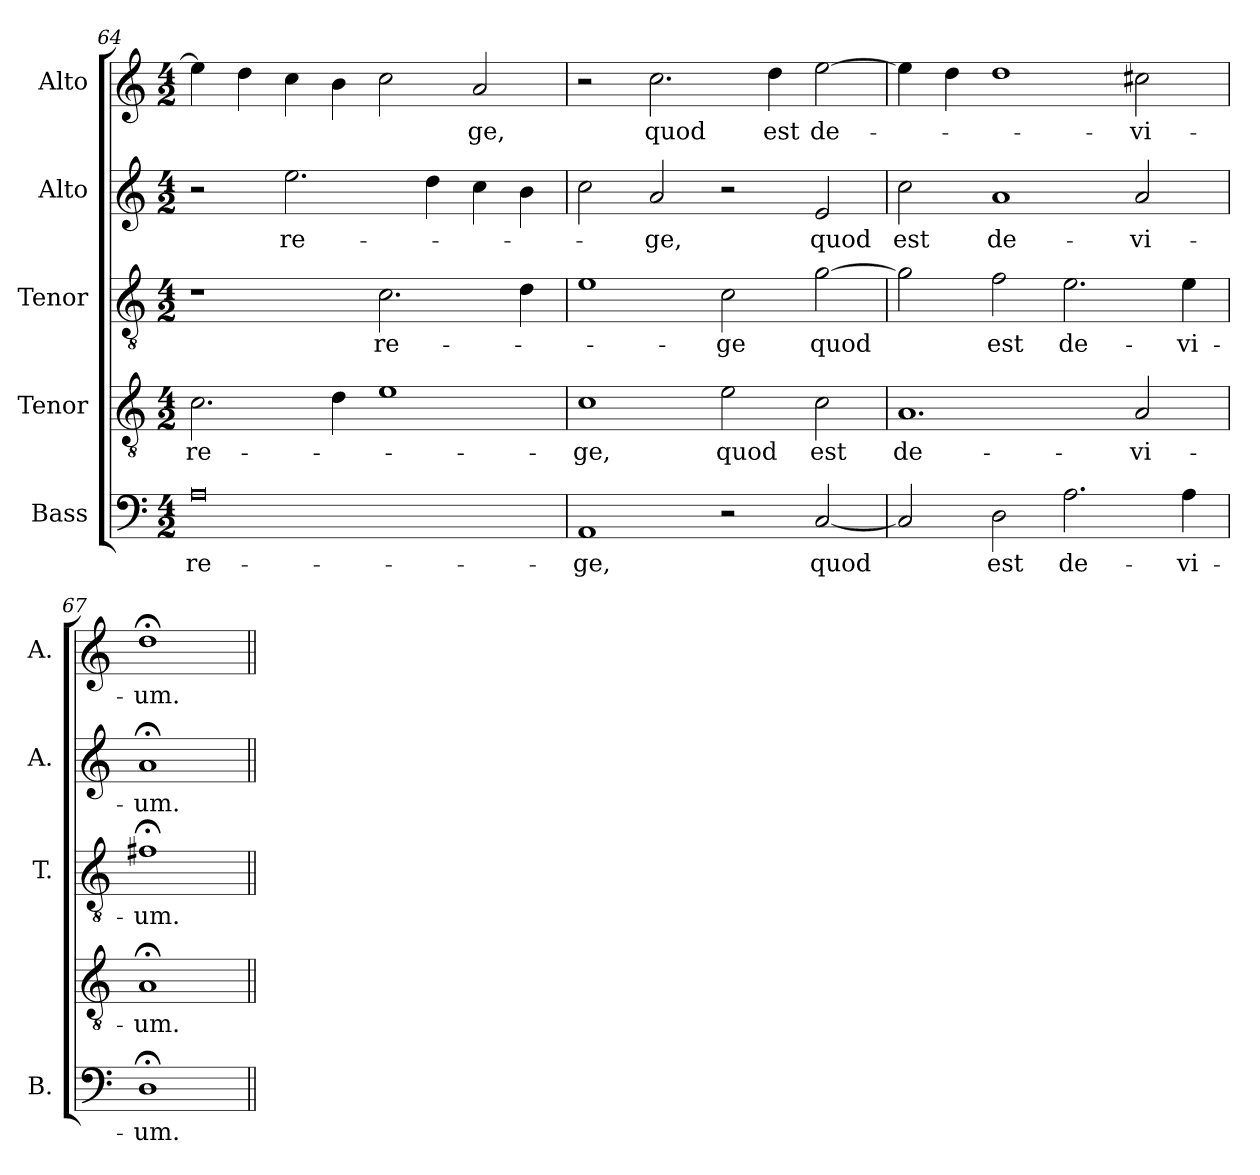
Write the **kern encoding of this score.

**kern	**text	**kern	**text	**kern	**text	**kern	**text	**kern	**text
*part5	*part5	*part4	*part4	*part3	*part3	*part2	*part2	*part1	*part1
*staff5	*staff5	*staff4	*staff4	*staff3	*staff3	*staff2	*staff2	*staff1	*staff1
*I"Bass	*	*I"Tenor	*	*I"Tenor	*	*I"Alto	*	*I"Alto	*
*I'B.	*	*	*	*I'T.	*	*I'A.	*	*I'A.	*
*clefF4	*	*clefGv2	*	*clefGv2	*	*clefG2	*	*clefG2	*
*	*	*ITrd7c12	*	*ITrd7c12	*	*	*	*	*
*k[]	*	*k[]	*	*k[]	*	*k[]	*	*k[]	*
*C:	*	*C:	*	*C:	*	*C:	*	*C:	*
*M4/2	*	*M4/2	*	*M4/2	*	*M4/2	*	*M4/2	*
=64	=64	=64	=64	=64	=64	=64	=64	=64	=64
!	!LO:LY:b:color=#000000	!	!	!	!	!	!	!	!
!	!	!	!LO:LY:b:color=#000000	!	!	!	!	!	!
0Ai	re-	2.Ci\	re-	1r	.	2r	.	4eei\]	.
.	.	.	.	.	.	.	.	4ddi\	.
!	!	!	!	!	!	!	!LO:LY:b:color=#000000	!	!
.	.	.	.	.	.	2.eei\	re-	4cci\	.
.	.	4Di\	.	.	.	.	.	4bi\	.
!	!	!	!	!	!LO:LY:b:color=#000000	!	!	!	!
.	.	1Ei	.	2.Ci\	re-	.	.	2cci\	.
.	.	.	.	.	.	4ddi\	.	.	.
!	!	!	!	!	!	!	!	!	!LO:LY:b:color=#000000
.	.	.	.	.	.	4cci\	.	2ai/	-ge,
.	.	.	.	4Di\	.	4bi\	.	.	.
=65	=65	=65	=65	=65	=65	=65	=65	=65	=65
!	!LO:LY:b:color=#000000	!	!	!	!	!	!	!	!
!	!	!	!LO:LY:b:color=#000000	!	!	!	!	!	!
1AAi	-ge,	1Ci	-ge,	1Ei	.	2cci\	.	2r	.
!	!	!	!	!	!	!	!LO:LY:b:color=#000000	!	!
!	!	!	!	!	!	!	!	!	!LO:LY:b:color=#000000
.	.	.	.	.	.	2ai/	-ge,	2.cci\	quod
!	!	!	!LO:LY:b:color=#000000	!	!	!	!	!	!
!	!	!	!	!	!LO:LY:b:color=#000000	!	!	!	!
2r	.	2Ei\	quod	2Ci\	-ge	2r	.	.	.
!	!	!	!	!	!	!	!	!	!LO:LY:b:color=#000000
.	.	.	.	.	.	.	.	4ddi\	est
!	!LO:LY:b:color=#000000	!	!	!	!	!	!	!	!
!	!	!	!LO:LY:b:color=#000000	!	!	!	!	!	!
!	!	!	!	!	!LO:LY:b:color=#000000	!	!	!	!
!	!	!	!	!	!	!	!LO:LY:b:color=#000000	!	!
!	!	!	!	!	!	!	!	!	!LO:LY:b:color=#000000
[2Ci/	quod	2Ci\	est	[2Gi\	quod	2ei/	quod	[2eei\	de-
=66	=66	=66	=66	=66	=66	=66	=66	=66	=66
!	!	!	!LO:LY:b:color=#000000	!	!	!	!	!	!
!	!	!	!	!	!	!	!LO:LY:b:color=#000000	!	!
2Ci/]	.	1.AAi	de-	2Gi\]	.	2cci\	est	4eei\]	.
.	.	.	.	.	.	.	.	4ddi\	.
!	!LO:LY:b:color=#000000	!	!	!	!	!	!	!	!
!	!	!	!	!	!LO:LY:b:color=#000000	!	!	!	!
!	!	!	!	!	!	!	!LO:LY:b:color=#000000	!	!
2Di\	est	.	.	2Fi\	est	1ai	de-	1ddi	.
!	!LO:LY:b:color=#000000	!	!	!	!	!	!	!	!
!	!	!	!	!	!LO:LY:b:color=#000000	!	!	!	!
2.Ai\	de-	.	.	2.Ei\	de-	.	.	.	.
!	!	!	!LO:LY:b:color=#000000	!	!	!	!	!	!
!	!	!	!	!	!	!	!LO:LY:b:color=#000000	!	!
!	!	!	!	!	!	!	!	!	!LO:LY:b:color=#000000
.	.	2AAi/	-vi-	.	.	2ai/	-vi-	2cc#Xi\	-vi-
!	!LO:LY:b:color=#000000	!	!	!	!	!	!	!	!
!	!	!	!	!	!LO:LY:b:color=#000000	!	!	!	!
4Ai\	-vi-	.	.	4Ei\	-vi-	.	.	.	.
=67	=67	=67	=67	=67	=67	=67	=67	=67	=67
!	!LO:LY:b:color=#000000	!	!	!	!	!	!	!	!
!	!	!	!LO:LY:b:color=#000000	!	!	!	!	!	!
!	!	!	!	!	!LO:LY:b:color=#000000	!	!	!	!
!	!	!	!	!	!	!	!LO:LY:b:color=#000000	!	!
!	!	!	!	!	!	!	!	!	!LO:LY:b:color=#000000
1D;i	-um.	1AA;i	-um.	1F#X;i	-um.	1a;i	-um.	1dd;i	-um.
=||	=||	=||	=||	=||	=||	=||	=||	=||	=||
*-	*-	*-	*-	*-	*-	*-	*-	*-	*-
